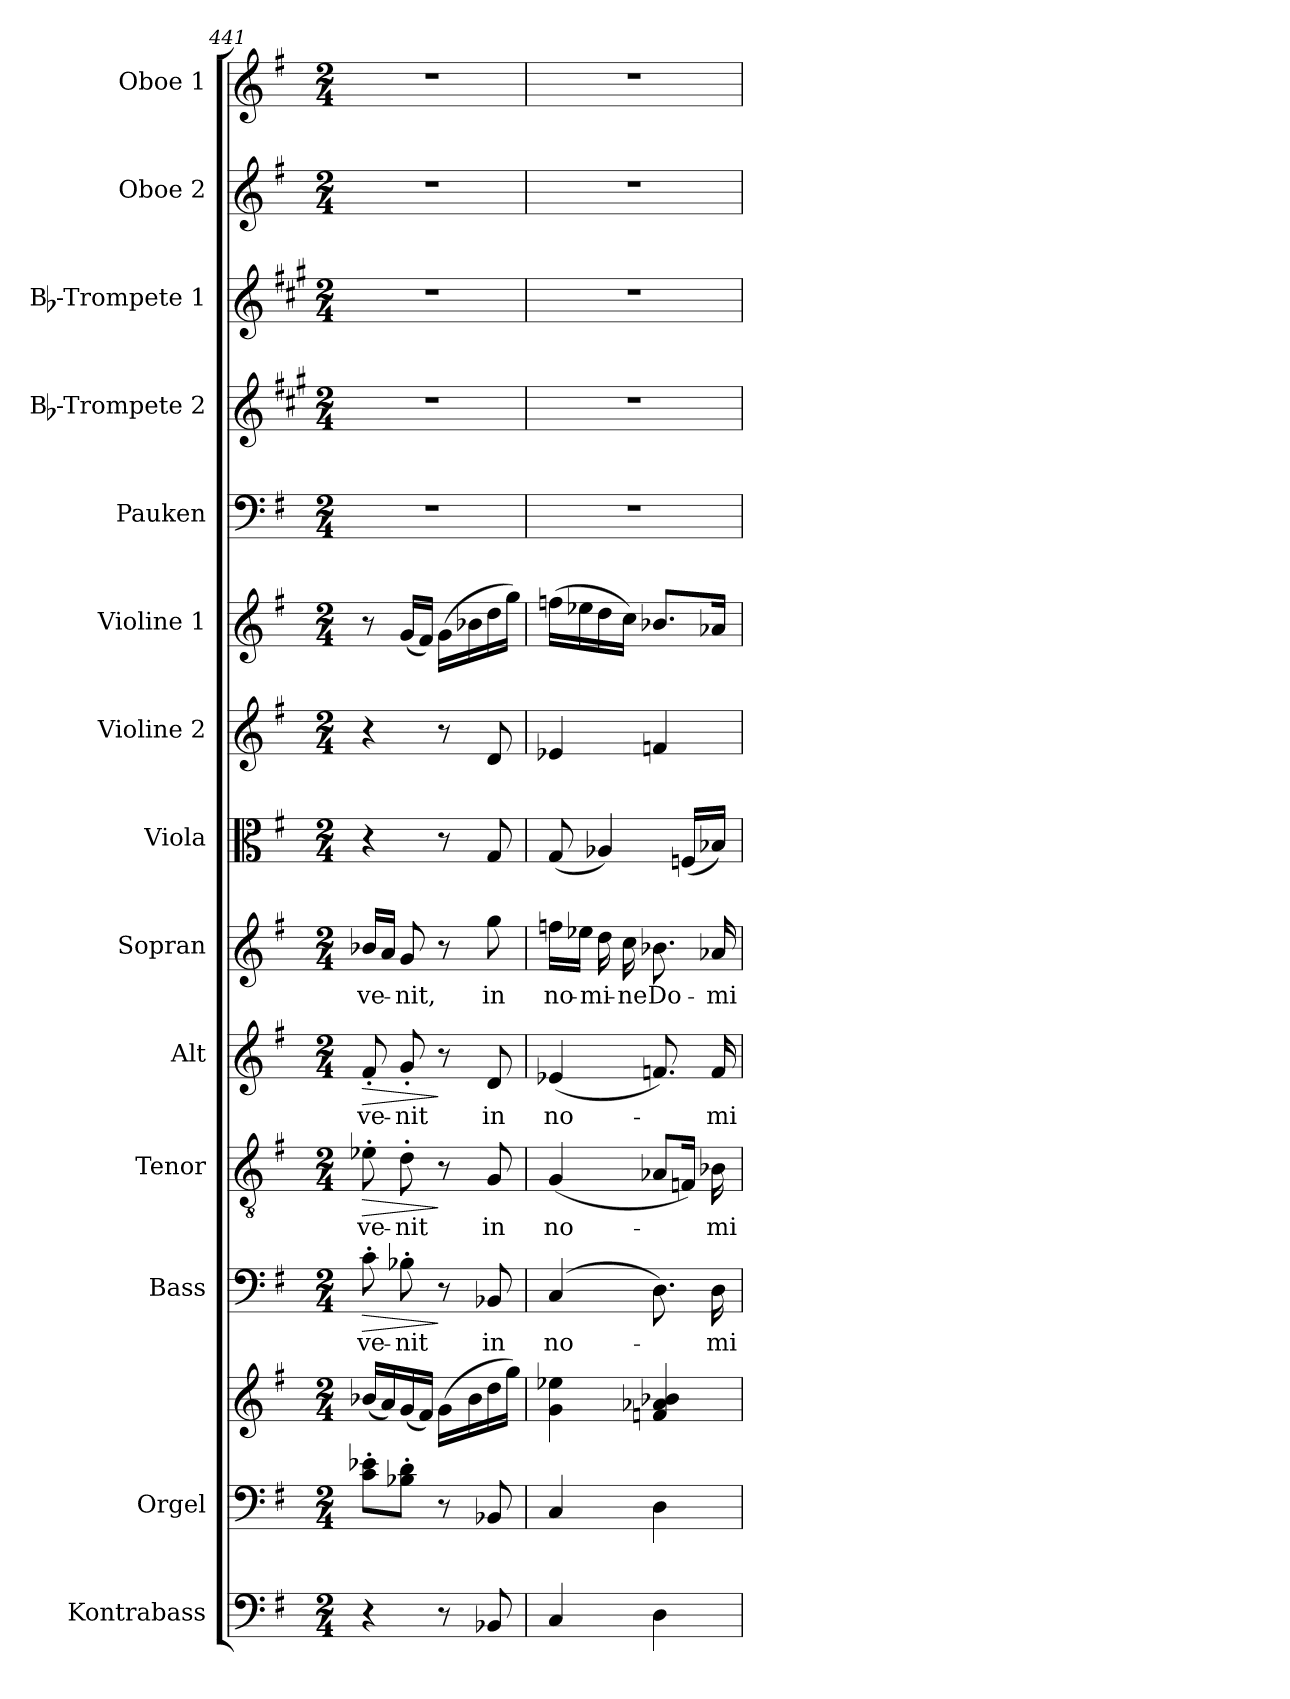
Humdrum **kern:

**kern	**kern	**kern	**kern	**text	**dynam	**kern	**text	**dynam	**kern	**text	**dynam	**kern	**text	**kern	**kern	**kern	**kern	**kern	**kern	**kern	**kern
*part14	*part13	*part13	*part12	*part12	*part12	*part11	*part11	*part11	*part10	*part10	*part10	*part9	*part9	*part8	*part7	*part6	*part5	*part4	*part3	*part2	*part1
*staff15	*staff14	*staff13	*staff12	*staff12	*staff12	*staff11	*staff11	*staff11	*staff10	*staff10	*staff10	*staff9	*staff9	*staff8	*staff7	*staff6	*staff5	*staff4	*staff3	*staff2	*staff1
*I"Kontrabass	*I"Orgel	*	*I"Bass	*	*	*I"Tenor	*	*	*I"Alt	*	*	*I"Sopran	*	*I"Viola	*I"Violine 2	*I"Violine 1	*I"Pauken	*I"Bb-Trompete 2	*I"Bb-Trompete 1	*I"Oboe 2	*I"Oboe 1
*I'Kb.	*I'Org.	*	*I'B.	*	*	*I'T.	*	*	*I'A.	*	*	*I'S.	*	*I'Vla.	*I'Vl. 2	*I'Vl. 1	*I'Pk.	*I'Bb Trp. 2	*I'Bb Trp. 1	*I'Ob. 2	*I'Ob. 1
*clefF4	*clefF4	*clefG2	*clefF4	*	*	*clefGv2	*	*	*clefG2	*	*	*clefG2	*	*clefC3	*clefG2	*clefG2	*clefF4	*clefG2	*clefG2	*clefG2	*clefG2
*ITrd7c12	*	*	*	*	*	*	*	*	*	*	*	*	*	*	*	*	*	*ITrd1c2	*ITrd1c2	*	*
*k[f#]	*k[f#]	*k[f#]	*k[f#]	*	*	*k[f#]	*	*	*k[f#]	*	*	*k[f#]	*	*k[f#]	*k[f#]	*k[f#]	*k[f#]	*k[f#]	*k[f#]	*k[f#]	*k[f#]
*G:	*G:	*G:	*G:	*	*	*G:	*	*	*G:	*	*	*G:	*	*G:	*G:	*G:	*G:	*G:	*G:	*G:	*G:
*M2/4	*M2/4	*M2/4	*M2/4	*	*	*M2/4	*	*	*M2/4	*	*	*M2/4	*	*M2/4	*M2/4	*M2/4	*M2/4	*M2/4	*M2/4	*M2/4	*M2/4
=441	=441	=441	=441	=441	=441	=441	=441	=441	=441	=441	=441	=441	=441	=441	=441	=441	=441	=441	=441	=441	=441
!	!	!	!	!LO:LY:b	!LO:HP:b	!	!LO:LY:b	!LO:HP:b	!	!LO:LY:b	!LO:HP:b	!	!LO:LY:b	!	!	!	!	!	!	!	!
4r	8c\'> 8e-X\'>L	(<16b-X/LL	8c'>\	ve-	>	8e-X'>\	ve-	>	8f#'</	ve-	>	16b-X/LL	ve-	4r	4r	8r	2r	2r	2r	2r	2r
.	.	16a/)	.	.	.	.	.	.	.	.	.	16a/JJ	.	.	.	.	.	.	.	.	.
!	!	!	!	!LO:LY:b	!	!	!LO:LY:b	!	!	!LO:LY:b	!	!	!LO:LY:b	!	!	!	!	!	!	!	!
.	8B-X\'> 8d\'>J	(<16g/	8B-X'>\	-nit	.	8d'>\	-nit	.	8g'</	-nit	.	8g/	-nit,	.	.	(<16g/LL	.	.	.	.	.
.	.	16f#/JJ)	.	.	.	.	.	.	.	.	.	.	.	.	.	16f#/JJ)	.	.	.	.	.
8r	8r	(>16g\LL	8r	.	]	8r	.	]	8r	.	]	8r	.	8r	8r	(>16g\LL	.	.	.	.	.
.	.	16b-\	.	.	.	.	.	.	.	.	.	.	.	.	.	16b-X\	.	.	.	.	.
!	!	!	!	!LO:LY:b	!	!	!LO:LY:b	!	!	!LO:LY:b	!	!	!LO:LY:b	!	!	!	!	!	!	!	!
8BBB-X/	8BB-X/	16dd\	8BB-X/	in	.	8G/	in	.	8d/	in	.	8gg\	in	8G/	8d/	16dd\	.	.	.	.	.
.	.	16gg\JJ)	.	.	.	.	.	.	.	.	.	.	.	.	.	16gg\JJ)	.	.	.	.	.
!!LO:PB:g=z
=442	=442	=442	=442	=442	=442	=442	=442	=442	=442	=442	=442	=442	=442	=442	=442	=442	=442	=442	=442	=442	=442
!	!	!	!	!LO:LY:b	!	!	!LO:LY:b	!	!	!LO:LY:b	!	!	!LO:LY:b	!	!	!	!	!	!	!	!
4CC/	4C/	4g\ 4ee-X\	(4C/	no-	.	(<4G/	no-	.	(<4e-X/	no-	.	16ffn\LL	no-	(<8G/	4e-X/	(>16ffn\LL	2r	2r	2r	2r	2r
.	.	.	.	.	.	.	.	.	.	.	.	16ee-X\JJ	.	.	.	16ee-X\	.	.	.	.	.
!	!	!	!	!	!	!	!	!	!	!	!	!	!LO:LY:b	!	!	!	!	!	!	!	!
.	.	.	.	.	.	.	.	.	.	.	.	16dd\	-mi-	4A-X/)	.	16dd\	.	.	.	.	.
!	!	!	!	!	!	!	!	!	!	!	!	!	!LO:LY:b	!	!	!	!	!	!	!	!
.	.	.	.	.	.	.	.	.	.	.	.	16cc\	-ne	.	.	16cc\JJ)	.	.	.	.	.
!	!	!	!	!	!	!	!	!	!	!	!	!	!LO:LY:b	!	!	!	!	!	!	!	!
4DD\	4D\	4fn/ 4a-X/ 4b-X/	8.D\)	.	.	8A-X/L	.	.	8.fn/)	.	.	8.b-X\	Do-	.	4fn/	8.b-X/L	.	.	.	.	.
.	.	.	.	.	.	16Fn/Jk)	.	.	.	.	.	.	.	(<16Fn/LL	.	.	.	.	.	.	.
!	!	!	!	!LO:LY:b	!	!	!LO:LY:b	!	!	!LO:LY:b	!	!	!LO:LY:b	!	!	!	!	!	!	!	!
.	.	.	16D\	-mi-	.	16B-X\	-mi-	.	16f/	-mi-	.	16a-X/	-mi-	16B-X/JJ)	.	16a-X/Jk	.	.	.	.	.
=	=	=	=	=	=	=	=	=	=	=	=	=	=	=	=	=	=	=	=	=	=
*-	*-	*-	*-	*-	*-	*-	*-	*-	*-	*-	*-	*-	*-	*-	*-	*-	*-	*-	*-	*-	*-
